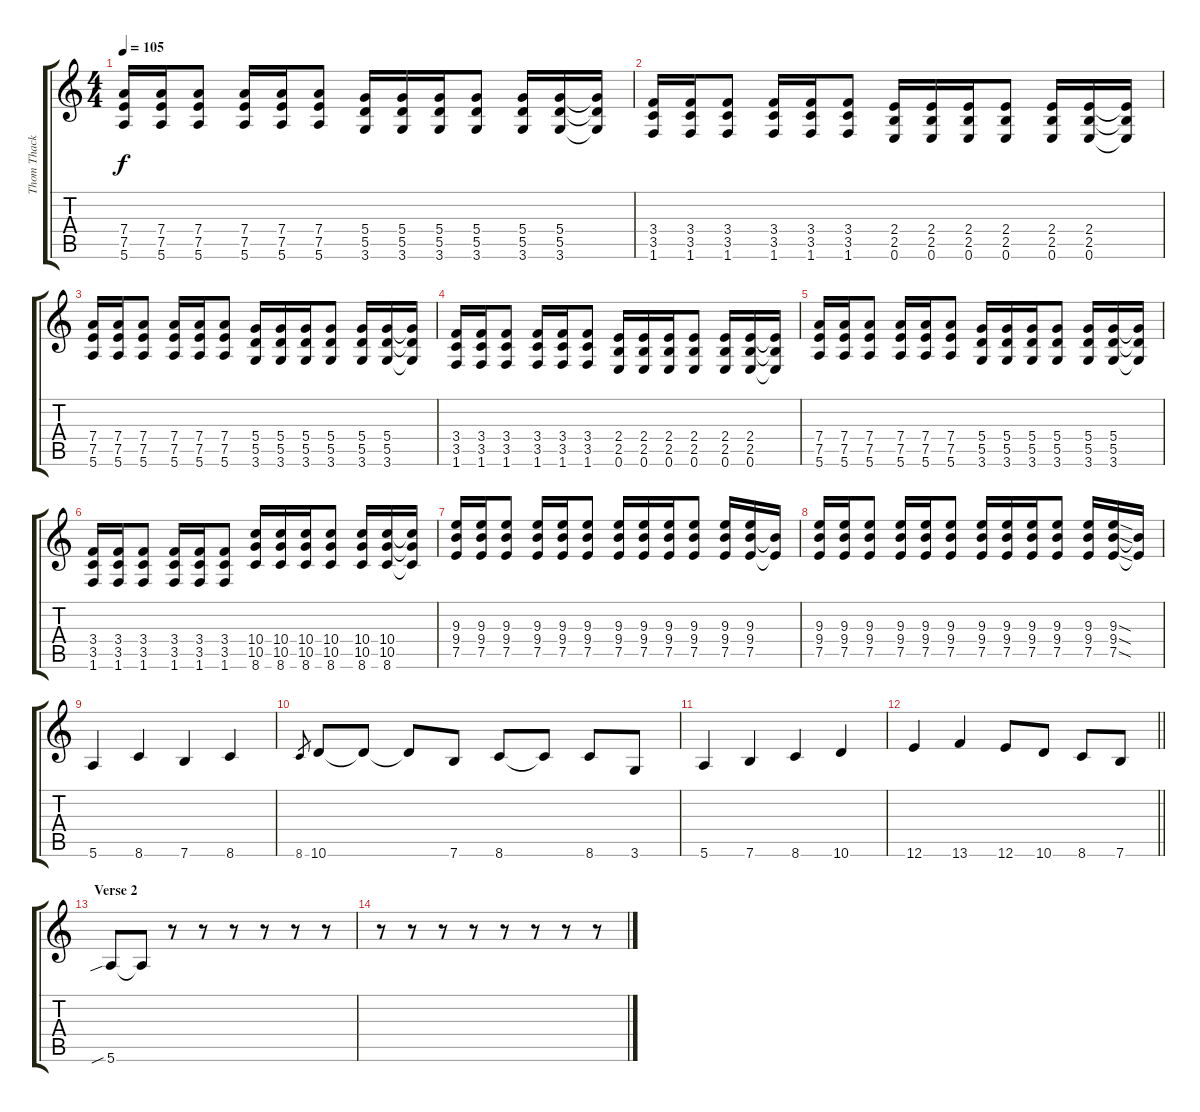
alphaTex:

\track ("Thom Thacker" "Thom Thack") {instrument distortionguitar}
\staff {score tabs}
\tuning (E4 B3 G3 D3 A2 E2) {hide}
\ts (4 4)
\tempo 105
\clef g2
\ks c
(7.4 7.5 5.6).16{dy f} (7.4 7.5 5.6).16 (7.4 7.5 5.6).8 (7.4 7.5 5.6).16 (7.4 7.5 5.6).16 (7.4 7.5 5.6).8 (5.4 5.5 3.6).16 (5.4 5.5 3.6).16 (5.4 5.5 3.6).16 (5.4 5.5 3.6).8 (5.4 5.5 3.6).16 (5.4 5.5 3.6).16 (5.4{t} 5.5{t} 3.6{t}).16 |
(3.4 3.5 1.6).16 (3.4 3.5 1.6).16 (3.4 3.5 1.6).8 (3.4 3.5 1.6).16 (3.4 3.5 1.6).16 (3.4 3.5 1.6).8 (2.4 2.5 0.6).16 (2.4 2.5 0.6).16 (2.4 2.5 0.6).16 (2.4 2.5 0.6).8 (2.4 2.5 0.6).16 (2.4 2.5 0.6).16 (2.4{t} 2.5{t} 0.6{t}).16 |
(7.4 7.5 5.6).16 (7.4 7.5 5.6).16 (7.4 7.5 5.6).8 (7.4 7.5 5.6).16 (7.4 7.5 5.6).16 (7.4 7.5 5.6).8 (5.4 5.5 3.6).16 (5.4 5.5 3.6).16 (5.4 5.5 3.6).16 (5.4 5.5 3.6).8 (5.4 5.5 3.6).16 (5.4 5.5 3.6).16 (5.4{t} 5.5{t} 3.6{t}).16 |
(3.4 3.5 1.6).16 (3.4 3.5 1.6).16 (3.4 3.5 1.6).8 (3.4 3.5 1.6).16 (3.4 3.5 1.6).16 (3.4 3.5 1.6).8 (2.4 2.5 0.6).16 (2.4 2.5 0.6).16 (2.4 2.5 0.6).16 (2.4 2.5 0.6).8 (2.4 2.5 0.6).16 (2.4 2.5 0.6).16 (2.4{t} 2.5{t} 0.6{t}).16 |
(7.4 7.5 5.6).16 (7.4 7.5 5.6).16 (7.4 7.5 5.6).8 (7.4 7.5 5.6).16 (7.4 7.5 5.6).16 (7.4 7.5 5.6).8 (5.4 5.5 3.6).16 (5.4 5.5 3.6).16 (5.4 5.5 3.6).16 (5.4 5.5 3.6).8 (5.4 5.5 3.6).16 (5.4 5.5 3.6).16 (5.4{t} 5.5{t} 3.6{t}).16 |
(3.4 3.5 1.6).16 (3.4 3.5 1.6).16 (3.4 3.5 1.6).8 (3.4 3.5 1.6).16 (3.4 3.5 1.6).16 (3.4 3.5 1.6).8 (10.4 10.5 8.6).16 (10.4 10.5 8.6).16 (10.4 10.5 8.6).16 (10.4 10.5 8.6).8 (10.4 10.5 8.6).16 (10.4 10.5 8.6).16 (10.4{t} 10.5{t} 8.6{t}).16 |
(9.3 9.4 7.5).16 (9.3 9.4 7.5).16 (9.3 9.4 7.5).8 (9.3 9.4 7.5).16 (9.3 9.4 7.5).16 (9.3 9.4 7.5).8 (9.3 9.4 7.5).16 (9.3 9.4 7.5).16 (9.3 9.4 7.5).16 (9.3 9.4 7.5).8 (9.3 9.4 7.5).16 (9.3 9.4 7.5).16 (9.4{t} 7.5{t}).16 |
(9.3 9.4 7.5).16 (9.3 9.4 7.5).16 (9.3 9.4 7.5).8 (9.3 9.4 7.5).16 (9.3 9.4 7.5).16 (9.3 9.4 7.5).8 (9.3 9.4 7.5).16 (9.3 9.4 7.5).16 (9.3 9.4 7.5).16 (9.3 9.4 7.5).8 (9.3 9.4 7.5).16 (9.3{sod} 9.4{sod} 7.5{sod}).16 (9.4{t} 7.5{t}).16 |
5.6.4 8.6.4 7.6.4 8.6.4 |
8.6.8{gr} 10.6.8 10.6{t}.8 10.6{t}.8 7.6.8 8.6.8 8.6{t}.8 8.6.8 3.6.8 |
5.6.4 7.6.4 8.6.4 10.6.4 |
\barLineRight lightlight
12.6.4 13.6.4 12.6.8 10.6.8 8.6.8 7.6.8 |
\section ("" "Verse 2")
5.6{sib}.8 5.6{t}.8 r.8 r.8 r.8 r.8 r.8 r.8 |
r.8 r.8 r.8 r.8 r.8 r.8 r.8 r.8
